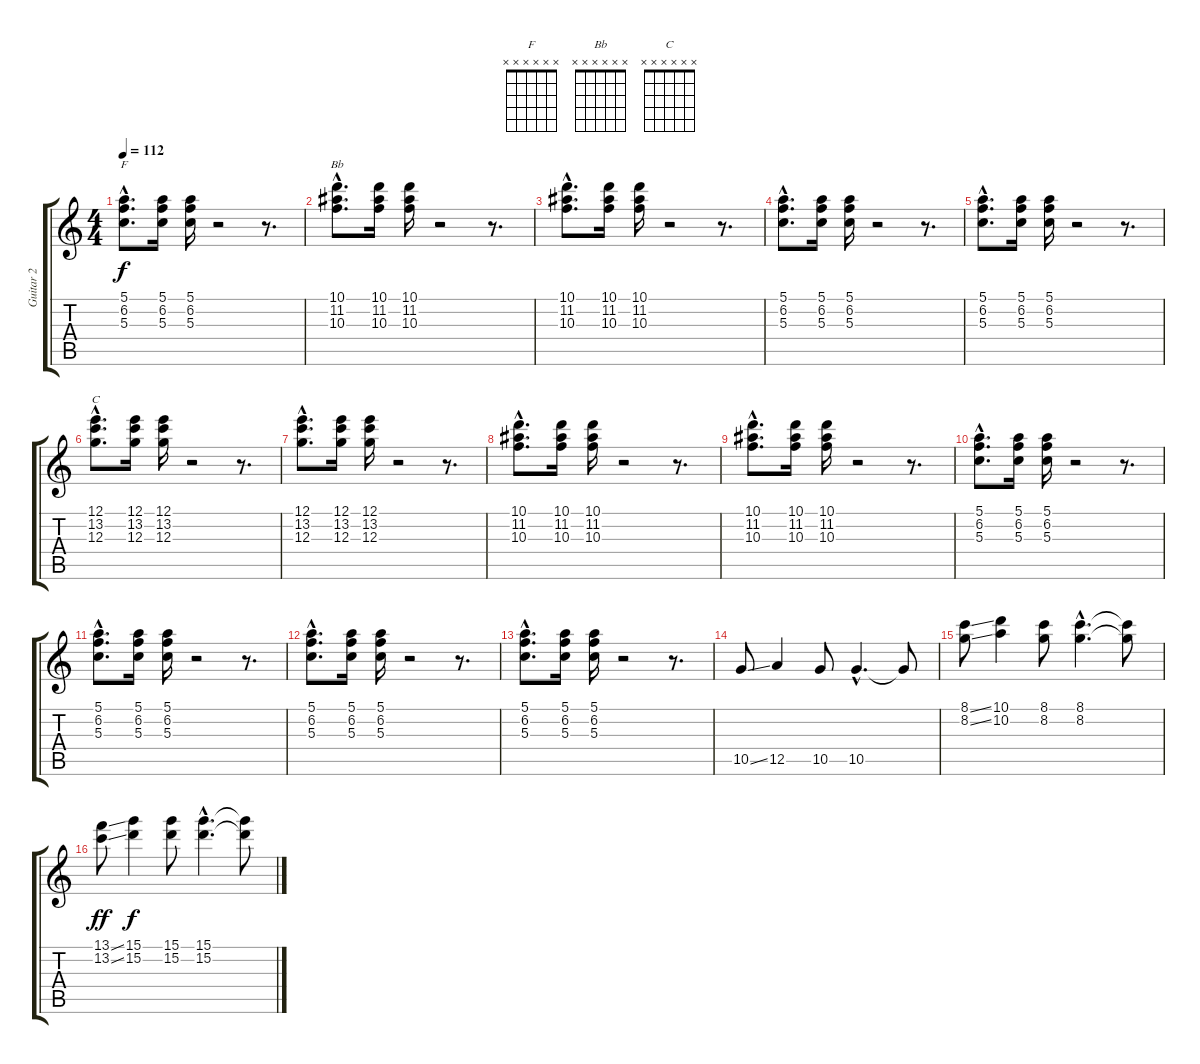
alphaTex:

\track ("Guitar 2" "Guitar 2") {instrument electricguitarclean}
\staff {score tabs}
\tuning (E4 B3 G3 D3 A2 E2) {hide}
\chord ("F" x x x x x x) {firstfret 0}
\chord ("Bb" x x x x x x) {firstfret 0}
\chord ("C" x x x x x x) {firstfret 0}
\ts (4 4)
\tempo 112
\clef g2
\ks c
(5.1{hac} 6.2{hac} 5.3{hac}).8{d ch "F" dy f} (5.1 6.2 5.3).16 (5.1 6.2 5.3).16 r.2 r.8{d} |
(10.1{hac} 11.2{hac} 10.3{hac}).8{d ch "Bb"} (10.1 11.2 10.3).16 (10.1 11.2 10.3).16 r.2 r.8{d} |
(10.1{hac} 11.2{hac} 10.3{hac}).8{d} (10.1 11.2 10.3).16 (10.1 11.2 10.3).16 r.2 r.8{d} |
(5.1{hac} 6.2{hac} 5.3{hac}).8{d} (5.1 6.2 5.3).16 (5.1 6.2 5.3).16 r.2 r.8{d} |
(5.1{hac} 6.2{hac} 5.3{hac}).8{d} (5.1 6.2 5.3).16 (5.1 6.2 5.3).16 r.2 r.8{d} |
(12.1{hac} 13.2{hac} 12.3{hac}).8{d ch "C"} (12.1 13.2 12.3).16 (12.1 13.2 12.3).16 r.2 r.8{d} |
(12.1{hac} 13.2{hac} 12.3{hac}).8{d} (12.1 13.2 12.3).16 (12.1 13.2 12.3).16 r.2 r.8{d} |
(10.1{hac} 11.2{hac} 10.3{hac}).8{d} (10.1 11.2 10.3).16 (10.1 11.2 10.3).16 r.2 r.8{d} |
(10.1{hac} 11.2{hac} 10.3{hac}).8{d} (10.1 11.2 10.3).16 (10.1 11.2 10.3).16 r.2 r.8{d} |
(5.1{hac} 6.2{hac} 5.3{hac}).8{d} (5.1 6.2 5.3).16 (5.1 6.2 5.3).16 r.2 r.8{d} |
(5.1{hac} 6.2{hac} 5.3{hac}).8{d} (5.1 6.2 5.3).16 (5.1 6.2 5.3).16 r.2 r.8{d} |
(5.1{hac} 6.2{hac} 5.3{hac}).8{d} (5.1 6.2 5.3).16 (5.1 6.2 5.3).16 r.2 r.8{d} |
(5.1{hac} 6.2{hac} 5.3{hac}).8{d} (5.1 6.2 5.3).16 (5.1 6.2 5.3).16 r.2 r.8{d} |
10.5{ss}.8{instrument electricguitarjazz} 12.5.4 10.5.8 10.5{hac}.4{d} 10.5{t}.8 |
(8.1{ss} 8.2{ss}).8 (10.1 10.2).4 (8.1 8.2).8 (8.1{hac} 8.2{hac}).4{d} (8.1{t} 8.2{t}).8 |
(13.1{ss} 13.2{ss}).8{dy ff} (15.1 15.2).4{dy f} (15.1 15.2).8 (15.1{hac} 15.2{hac}).4{d} (15.1{t} 15.2{t}).8
